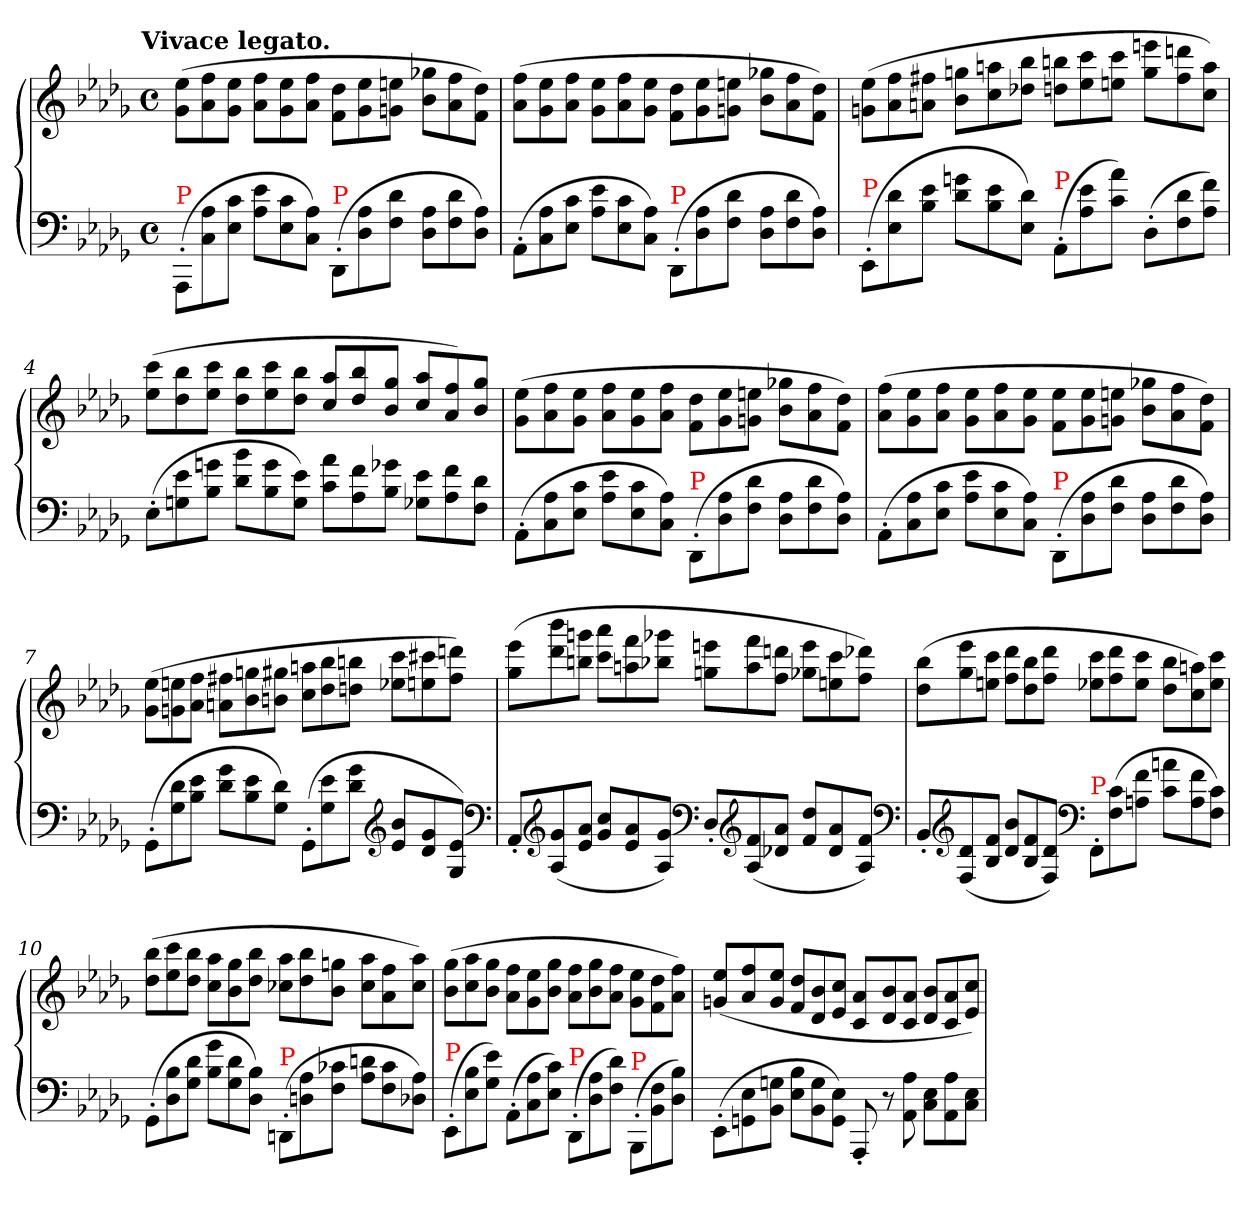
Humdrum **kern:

**kern	**kern
*part1	*part1
*staff2	*staff1
*clefF4	*clefG2
*k[b-e-a-d-g-]	*k[b-e-a-d-g-]
*D-:	*D-:
!!LO:TX:omd:t=Vivace legato.
*M4/4	*M4/4
*met(c)	*met(c)
*MM69	*MM69
*Xtuplet	*Xtuplet
=1	=1
!LO:TX:a:color=red:t=P	!
(>12AAA-'</L	(>12ee- 12g-L
12A-\ 12C\	12ff 12a-
12c\ 12E-\J	12ee- 12g-J
12e- 12A-L	12ff 12a-L
12c 12E-	12ee- 12g-
12A- 12CJ)	12ff 12a-J
!LO:TX:a:color=red:t=P	!
(>12DD-'</L	12dd- 12fL
12A-\ 12D-\	12ee- 12g-
12d-\ 12F\J	12een 12gnJ
12A- 12D-L	12gg-X 12b-L
12d- 12F	12ff 12a-
12A- 12D-J)	12dd- 12fJ)
=2	=2
(>12AA-'>L	(>12ff 12a-L
12A- 12C	12ee- 12g-
12c 12E-J	12ff 12a-J
12e- 12A-L	12ee- 12g-L
12c 12E-	12ff 12a-
12A- 12CJ)	12ee- 12g-J
!LO:TX:a:color=red:t=P	!
(>12DD-'</L	12dd- 12fL
12A-\ 12D-\	12ee- 12g-
12d-\ 12F\J	12een 12gnJ
12A- 12D-L	12gg-X 12b-L
12d- 12F	12ff 12a-
12A- 12D-J)	12dd- 12fJ)
=3	=3
!LO:TX:a:color=red:t=P	!
(>12EE-'</L	(>12ee- 12gnL
12d-\ 12E-\	12ff 12a-
12e-\ 12B-\J	12ff#X 12anJ
12gn 12d-L	12ggn 12b-L
12e- 12B-	12aa 12cc
12d- 12E-J)	12bb- 12dd-XJ
!LO:TX:a:color=red:t=P	!
(>12AA-'</L	12bbn 12ddnL
12e-\ 12A-\	12ccc 12ee-
12a-\ 12c\J)	12ccc 12eenJ
(>12D-'>L	12eee 12ggL
12d- 12F	12ddd 12ff#
12f 12A-J)	12aa 12ccJ)
=4	=4
(>12E-'>L	(>12ccc 12ee-L
12e- 12Gn	12bb- 12dd-
12gn 12B-J	12ccc 12ee-J
12b- 12d-L	12bb- 12dd-L
12g 12B-	12ccc 12ee-
12e- 12GJ)	12bb- 12dd-J
12a-\ 12c\L	12aa-/ 12cc/L
12f\ 12A-\	12bb-/ 12dd-/
12g-X\ 12B-\J	12gg-/ 12b-/J
12e-\ 12G-X\L	12aa-/ 12cc/L
12f\ 12A-\	12ff/ 12a-/)
12d-\ 12F\J	12gg-/ 12b-/J
=5	=5
(>12AA-'>L	(>12ee- 12g-L
12A- 12C	12ff 12a-
12c 12E-J	12ee- 12g-J
12e- 12A-L	12ff 12a-L
12c 12E-	12ee- 12g-
12A- 12CJ)	12ff 12a-J
!LO:TX:a:color=red:t=P	!
(>12DD-'</L	12dd- 12fL
12A-\ 12D-\	12ee- 12g-
12d-\ 12F\J	12een 12gnJ
12A- 12D-L	12gg-X 12b-L
12d- 12F	12ff 12a-
12A- 12D-J)	12dd- 12fJ)
=6	=6
(>12AA-'>L	(>12ff 12a-L
12A- 12C	12ee- 12g-
12c 12E-J	12ff 12a-J
12e- 12A-L	12ee- 12g-L
12c 12E-	12ff 12a-
12A- 12CJ)	12ee- 12g-J
!LO:TX:a:color=red:t=P	!
(>12DD-'</L	12ee- 12fL
12A-\ 12D-\	12ee- 12g-
12d-\ 12F\J	12een 12gnJ
12A- 12D-L	12gg-X 12b-L
12d- 12F	12ff 12a-
12A- 12D-J)	12dd- 12fJ)
=7	=7
(>12GG-'>L	(>12ee- 12g-L
12d- 12G-	12een 12gn
12e- 12B-J	12ff 12a-J
12g- 12d-L	12ff#X 12anL
12e- 12B-	12ggn 12b-
12d- 12G-J)	12gg#X 12bnJ
(>12GG-'>L	12aan 12ccL
12e- 12G-	12bb- 12dd-
12g- 12d-J	12bbn 12ddnJ
*clefG2	*
12b- 12e-L	12ccc 12ee-XL
12g- 12d-	12ccc#X 12een
12e- 12G-J)	12dddn 12ff#J)
*clefF4	*
=8	=8
12AA-'<L	(>12eee- 12gg-L
*clefG2	*
(<12g- 12A-	12bbb- 12ddd-
12a- 12e-J	12gggn 12bbnJ
12cc 12g-L	12aaa- 12cccL
12a- 12e-	12fff 12aan
12g- 12A-J)	12ggg-X 12bb-XJ
*clefF4	*
12D-'<L	12eeen 12ggnL
*clefG2	*
(<12f 12A-	12fff 12aa
12a- 12d-XJ	12dddn 12ffJ
12dd- 12fL	12eee 12gg-XL
12a- 12d-	12ccc 12een
12f 12A-J)	12ddd-X 12ffJ)
*clefF4	*
=9	=9
12BB-'<L	(>12bb- 12dd-L
*clefG2	*
(<12d- 12F	12eee- 12gg-
12f 12B-J	12ccc 12eenJ
12b- 12d-L	12ddd- 12ffL
12f 12B-	12bb- 12dd-
12d- 12FJ)	12ddd- 12ffJ
*clefF4	*
!LO:TX:a:color=red:t=P	!
12FF'</L	12ccc 12ee-XL
(>12c\ 12F\	12ddd- 12ff
12f\ 12An\J	12ccc 12ee-J
12an 12cL	12bb- 12dd-L
12f 12A	12aan 12cc)
12c 12FJ)	12ccc 12ee-J
=10	=10
(>12GG-'>L	(>12bb- 12dd-L
12B- 12D-	12ccc 12ee-
12d- 12G-J	12bb- 12dd-J
12g- 12B-L	12aa- 12ccL
12d- 12G-	12gg- 12b-
12B- 12D-J)	12bb- 12dd-J
!LO:TX:a:color=red:t=P	!
(>12DDn'</L	12aa- 12cc-XL
12A-\ 12D\	12bb- 12dd-
12c-X\ 12F\J	12ggn 12b-J
12dn 12A-L	12aa- 12cc-L
12c- 12F	12ff 12a-
12A- 12D-XJ)	12aa- 12cc-J)
=11	=11
!LO:TX:a:color=red:t=P	!
(>12EE-'</L	(>12gg- 12b-L
12B-\ 12E-\	12aa- 12cc
12e-\ 12G-\J)	12gg- 12b-J
(>12AA-'>L	12ff 12a-L
12A- 12C	12ee- 12g-
12c 12E-J)	12gg- 12b-J
!LO:TX:a:color=red:t=P	!
(>12DD-'</L	12ff 12a-L
12A-\ 12D-\	12gg- 12b-
12d-\ 12F\J)	12ff 12a-J
!LO:TX:a:color=red:t=P	!
(>12BBB-'</L	12ee- 12g-L
12F\ 12BB-\	12dd- 12f
12B-\ 12D-\J)	12ff 12a-J)
=12	=12
(>12EE-'>\L	(>12ee-/ 12gn/L
12E-\ 12GGn\	12ff/ 12a-/
12Gn\ 12BB-\J	12ee-/ 12g/J
12B- 12E-L	12dd-/ 12f/L
12G 12BB-	12b-/ 12d-/
12E- 12GGJ)	12cc/ 12e-/J
12AAA-'<	12a- 12cL
12r	12b- 12d-
12A- 12AA-	12a- 12cJ
12E- 12CL	12b- 12d-L
12A- 12AA-	12a- 12c
12E- 12CJ	12cc 12e-J)
=	=
*-	*-
